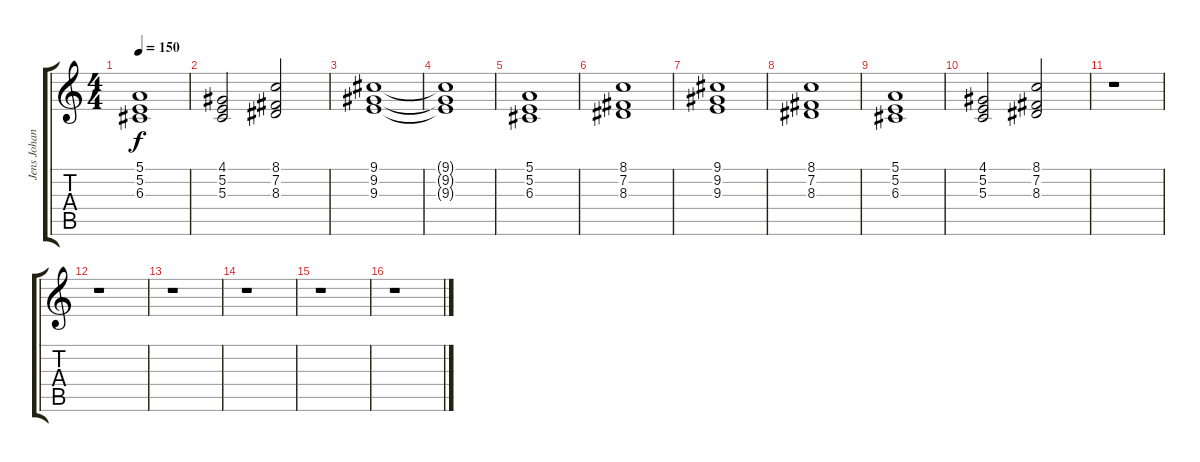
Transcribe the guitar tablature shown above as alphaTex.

\track ("Jens Johansson" "Jens Johan") {instrument choiraahs}
\staff {score tabs}
\tuning (E4 B3 G3 D3 A2 E2) {hide}
\ts (4 4)
\tempo 150
\clef g2
\ks c
(5.1 5.2 6.3).1{dy f} |
(4.1 5.2 5.3).2 (8.1 7.2 8.3).2 |
(9.1 9.2 9.3).1 |
(9.1{t} 9.2{t} 9.3{t}).1 |
(5.1 5.2 6.3).1 |
(8.1 7.2 8.3).1 |
(9.1 9.2 9.3).1 |
(8.1 7.2 8.3).1 |
(5.1 5.2 6.3).1 |
(4.1 5.2 5.3).2 (8.1 7.2 8.3).2 |
r.1 |
r.1 |
r.1 |
r.1 |
r.1 |
r.1
